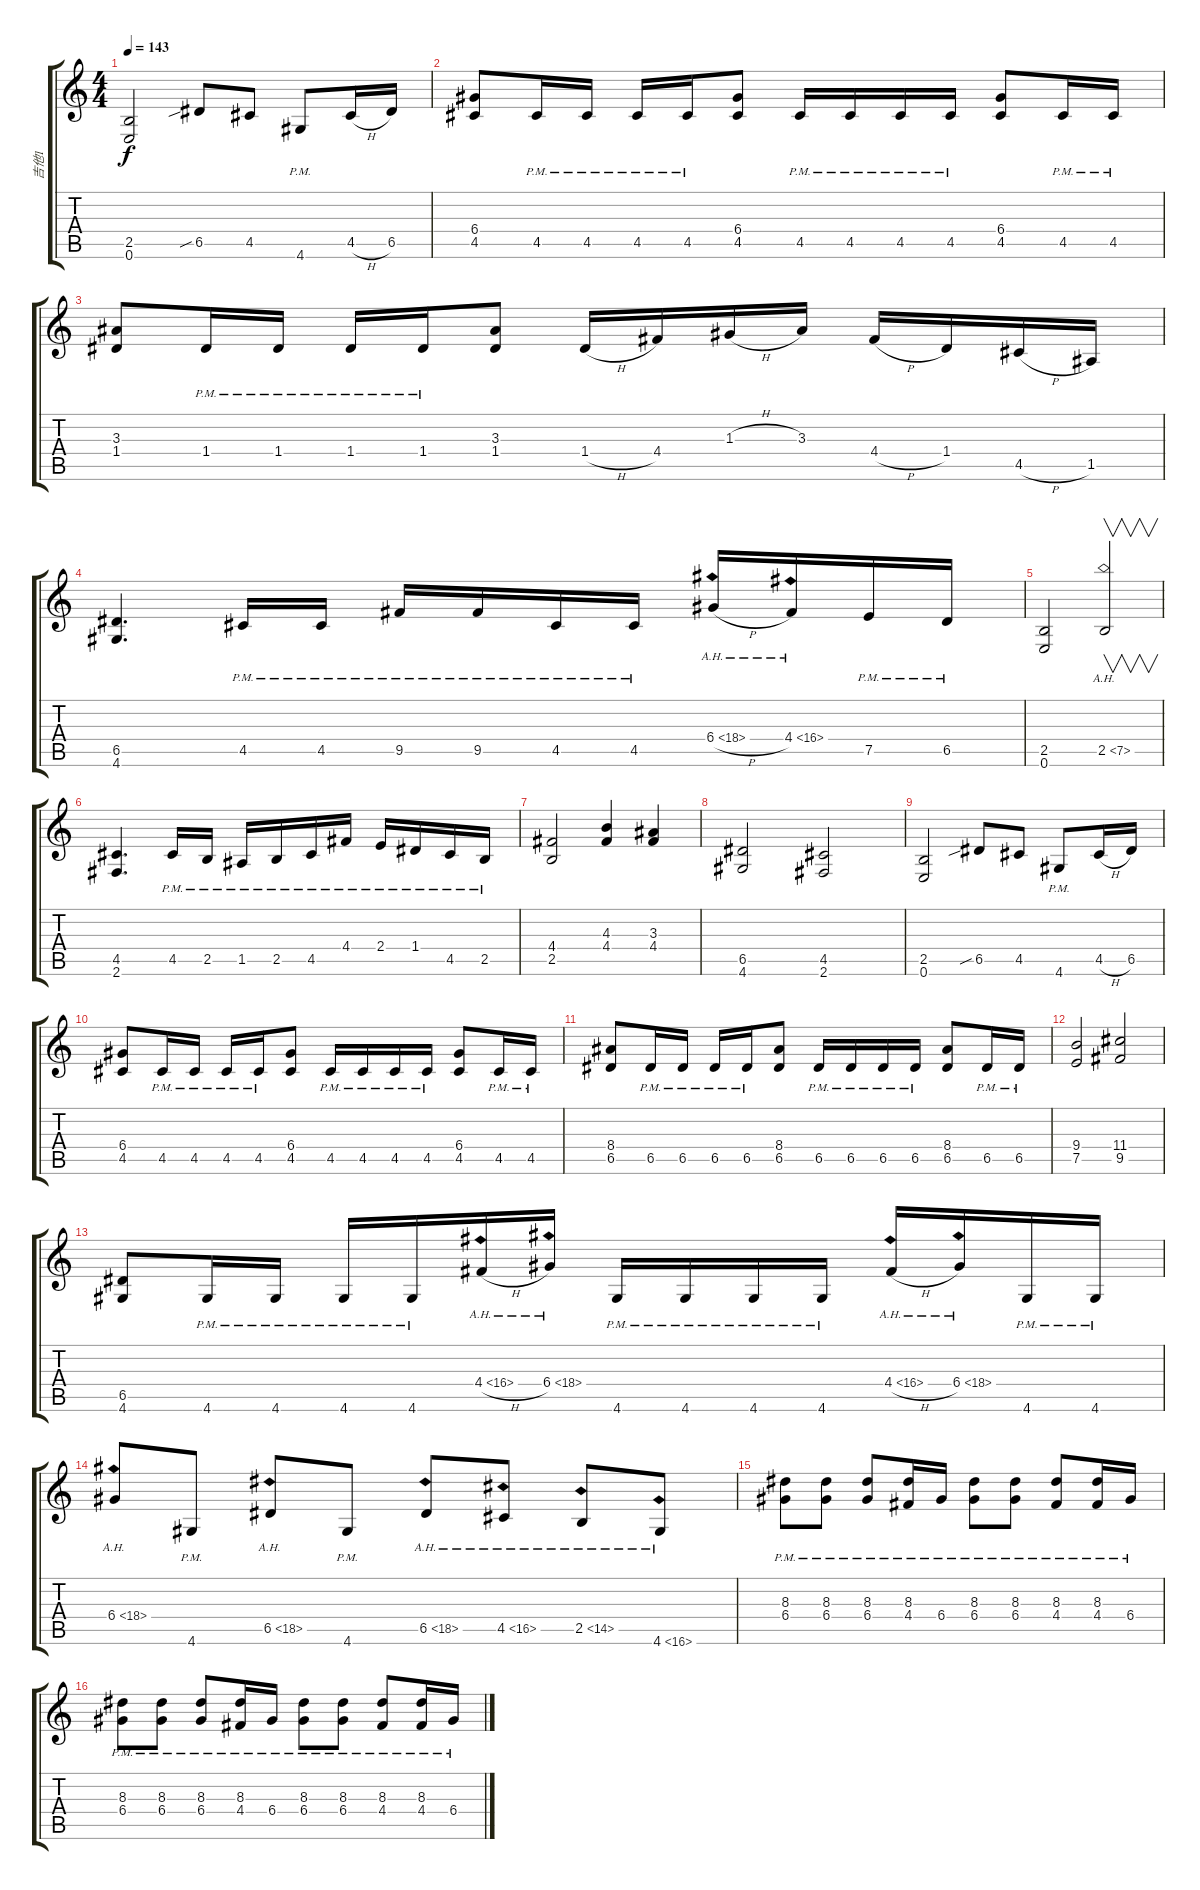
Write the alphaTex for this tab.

\track ("吉他1" "吉他1") {instrument overdrivenguitar}
\staff {score tabs}
\tuning (E4 B3 G3 D3 A2 E2) {hide}
\ts (4 4)
\tempo 143
\clef g2
\ks c
(2.5 0.6).2{dy f} 6.5{sib}.8 4.5.8 4.6{pm}.8 4.5{h}.16 6.5.16 |
(6.4 4.5).8 4.5{pm}.16 4.5{pm}.16 4.5{pm}.16 4.5{pm}.16 (6.4 4.5).8 4.5{pm}.16 4.5{pm}.16 4.5{pm}.16 4.5{pm}.16 (6.4 4.5).8 4.5{pm}.16 4.5{pm}.16 |
(3.3 1.4).8 1.4{pm}.16 1.4{pm}.16 1.4{pm}.16 1.4{pm}.16 (3.3 1.4).8 1.4{h}.16 4.4.16 1.3{h}.16 3.3.16 4.4{h}.16 1.4.16 4.5{h}.16 1.5.16 |
(6.5 4.6).4{d} 4.5{pm}.16 4.5{pm}.16 9.5{pm}.16 9.5{pm}.16 4.5{pm}.16 4.5{pm}.16 6.4{ah 12 h}.16 4.4{ah 12}.16 7.5{pm}.16 6.5{pm}.16 |
(2.5 0.6).2 2.5{ah 5}.2{v} |
(4.5 2.6).4{d} 4.5{pm}.16 2.5{pm}.16 1.5{pm}.16 2.5{pm}.16 4.5{pm}.16 4.4{pm}.16 2.4{pm}.16 1.4{pm}.16 4.5{pm}.16 2.5{pm}.16 |
(4.4 2.5).2 (4.3 4.4).4 (3.3 4.4).4 |
(6.5 4.6).2 (4.5 2.6).2 |
(2.5 0.6).2 6.5{sib}.8 4.5.8 4.6{pm}.8 4.5{h}.16 6.5.16 |
(6.4 4.5).8 4.5{pm}.16 4.5{pm}.16 4.5{pm}.16 4.5{pm}.16 (6.4 4.5).8 4.5{pm}.16 4.5{pm}.16 4.5{pm}.16 4.5{pm}.16 (6.4 4.5).8 4.5{pm}.16 4.5{pm}.16 |
(8.4 6.5).8 6.5{pm}.16 6.5{pm}.16 6.5{pm}.16 6.5{pm}.16 (8.4 6.5).8 6.5{pm}.16 6.5{pm}.16 6.5{pm}.16 6.5{pm}.16 (8.4 6.5).8 6.5{pm}.16 6.5{pm}.16 |
(9.4 7.5).2 (11.4 9.5).2 |
(6.5 4.6).8 4.6{pm}.16 4.6{pm}.16 4.6{pm}.16 4.6{pm}.16 4.4{ah 12 h}.16 6.4{ah 12}.16 4.6{pm}.16 4.6{pm}.16 4.6{pm}.16 4.6{pm}.16 4.4{ah 12 h}.16 6.4{ah 12}.16 4.6{pm}.16 4.6{pm}.16 |
6.4{ah 12}.8 4.6{pm}.8 6.5{ah 12}.8 4.6{pm}.8 6.5{ah 12}.8 4.5{ah 12}.8 2.5{ah 12}.8 4.6{ah 12}.8 |
(8.3{pm} 6.4{pm}).8 (8.3{pm} 6.4{pm}).8 (8.3{pm} 6.4{pm}).8 (8.3{pm} 4.4{pm}).16 6.4{pm}.16 (8.3{pm} 6.4{pm}).8 (8.3{pm} 6.4{pm}).8 (8.3{pm} 4.4{pm}).8 (8.3{pm} 4.4{pm}).16 6.4{pm}.16 |
(8.3{pm} 6.4{pm}).8 (8.3{pm} 6.4{pm}).8 (8.3{pm} 6.4{pm}).8 (8.3{pm} 4.4{pm}).16 6.4{pm}.16 (8.3{pm} 6.4{pm}).8 (8.3{pm} 6.4{pm}).8 (8.3{pm} 4.4{pm}).8 (8.3{pm} 4.4{pm}).16 6.4{pm}.16
